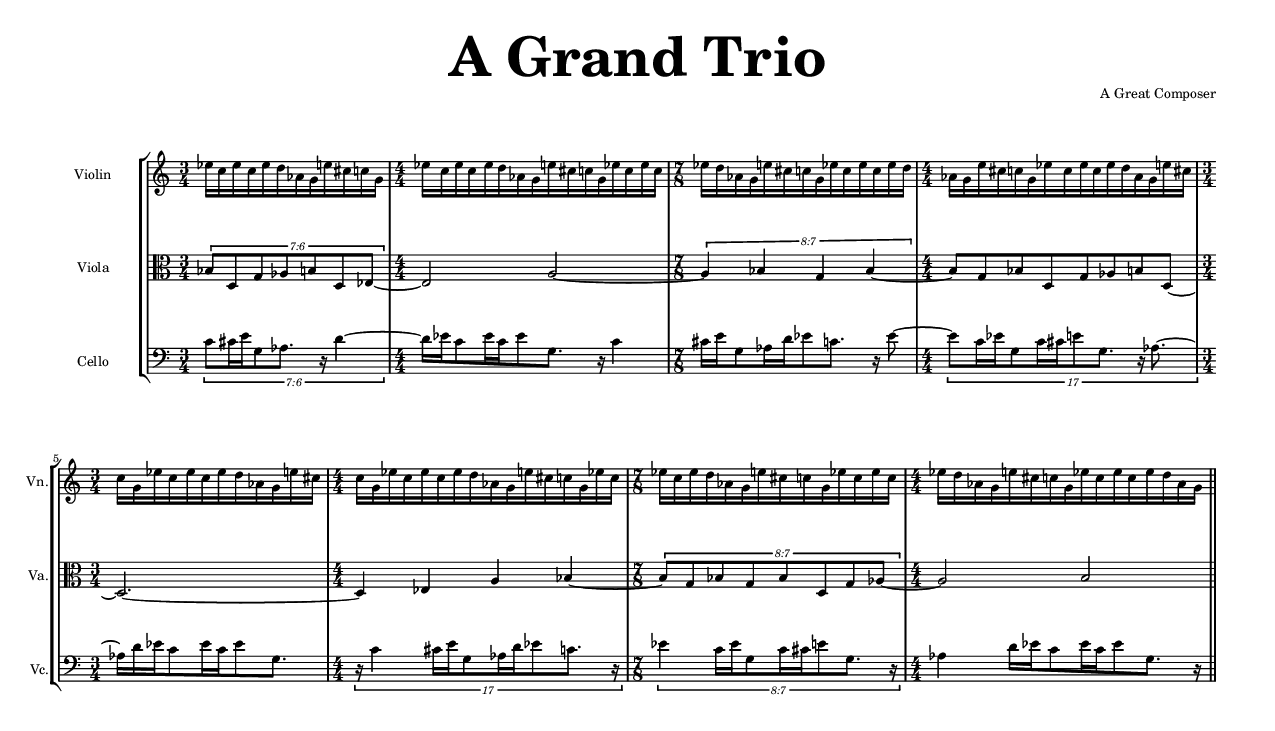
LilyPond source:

% 2016-07-14 17:44

\version "2.19.44"
\language "english"

#(set-default-paper-size "letter" 'portrait)
#(set-global-staff-size 12)

\header {
    composer = "A Great Composer"
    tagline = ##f
    title = \markup {
        \column {
            \center-align {
                \fontsize #8 {
                    "A Grand Trio"
                }
            }
        }
    }
}

\paper {
    markup-system-spacing = #'(
        (basic-distance . 0)
        (minimum-distance . 0)
        (padding . 8)
        (stretchability . 0)
    )
    system-system-spacing = #'(
        (basic-distance . 12)
        (minimum-distance . 18)
        (padding . 12)
        (stretchability . 20)
    )
}

\layout {
    \context {
        \Staff 
        \name ViolinStaff
        \type Engraver_group
        \alias Staff
    }
    \context {
        \Staff 
        \name ViolaStaff
        \type Engraver_group
        \alias Staff
    }
    \context {
        \Staff 
        \name CelloStaff
        \type Engraver_group
        \alias Staff
    }
    \context {
        \StaffGroup
        \accepts ViolinStaff
        \accepts ViolaStaff
        \accepts CelloStaff
        \override SpacingSpanner.base-shortest-duration = #(ly:make-moment 1 16)
        \override SpacingSpanner.uniform-stretching = ##t
        \override StaffGrouper.staff-staff-spacing = #'(
            (basic-distance . 10)
            (minimum-distance . 15)
            (padding . 5)
            (stretchability . 100)
            )
        \override TimeSignature.style = #'numbered
        autoBeaming = ##f
        proportionalNotationDuration = #(ly:make-moment 1 16)
        tupletFullLength = ##t
    }
}


\header {}

\layout {}

\paper {}

\score {
    \context Score = "Trio Score" <<
        \context StaffGroup = "Trio Staff Group" <<
            \tag #'violin
            \context ViolinStaff = "Violin Staff" \with {
                midiInstrument = #"violin"
            } {
                \clef "treble"
                \set Staff.instrumentName = \markup { Violin }
                \set Staff.shortInstrumentName = \markup { Vn. }
                \context Voice = "Violin Voice" {
                    {
                        \time 3/4
                        {
                            ef''16 [
                            c''16
                            ef''16
                            c''16
                            ef''16
                            d''16
                            af'16
                            g'16
                            e''16
                            cs''16
                            c''16
                            g'16 ]
                        }
                    }
                    {
                        \time 4/4
                        {
                            ef''16 [
                            c''16
                            ef''16
                            c''16
                            ef''16
                            d''16
                            af'16
                            g'16
                            e''16
                            cs''16
                            c''16
                            g'16
                            ef''16
                            c''16
                            ef''16
                            c''16 ]
                        }
                    }
                    {
                        \time 7/8
                        {
                            ef''16 [
                            d''16
                            af'16
                            g'16
                            e''16
                            cs''16
                            c''16
                            g'16
                            ef''16
                            c''16
                            ef''16
                            c''16
                            ef''16
                            d''16 ]
                        }
                    }
                    {
                        \time 4/4
                        {
                            af'16 [
                            g'16
                            e''16
                            cs''16
                            c''16
                            g'16
                            ef''16
                            c''16
                            ef''16
                            c''16
                            ef''16
                            d''16
                            af'16
                            g'16
                            e''16
                            cs''16 ]
                        }
                    }
                    {
                        \time 3/4
                        {
                            c''16 [
                            g'16
                            ef''16
                            c''16
                            ef''16
                            c''16
                            ef''16
                            d''16
                            af'16
                            g'16
                            e''16
                            cs''16 ]
                        }
                    }
                    {
                        \time 4/4
                        {
                            c''16 [
                            g'16
                            ef''16
                            c''16
                            ef''16
                            c''16
                            ef''16
                            d''16
                            af'16
                            g'16
                            e''16
                            cs''16
                            c''16
                            g'16
                            ef''16
                            c''16 ]
                        }
                    }
                    {
                        \time 7/8
                        {
                            ef''16 [
                            c''16
                            ef''16
                            d''16
                            af'16
                            g'16
                            e''16
                            cs''16
                            c''16
                            g'16
                            ef''16
                            c''16
                            ef''16
                            c''16 ]
                        }
                    }
                    {
                        \time 4/4
                        {
                            ef''16 [
                            d''16
                            af'16
                            g'16
                            e''16
                            cs''16
                            c''16
                            g'16
                            ef''16
                            c''16
                            ef''16
                            c''16
                            ef''16
                            d''16
                            af'16
                            g'16 ]
                            \bar "||"
                        }
                    }
                }
            }
            \tag #'viola
            \context ViolaStaff = "Viola Staff" \with {
                midiInstrument = #"viola"
            } {
                \clef "alto"
                \set Staff.instrumentName = \markup { Viola }
                \set Staff.shortInstrumentName = \markup { Va. }
                \context Voice = "Viola Voice" {
                    {
                        \time 3/4
                        \tweak text #tuplet-number::calc-fraction-text
                        \times 6/7 {
                            bf8 [
                            d8
                            g8
                            af8
                            b8
                            d8
                            ef8 ~ ]
                        }
                    }
                    {
                        \time 4/4
                        {
                            ef2
                            a2 ~
                        }
                    }
                    {
                        \time 7/8
                        \tweak text #tuplet-number::calc-fraction-text
                        \times 7/8 {
                            a4
                            bf4
                            g4
                            bf4 ~
                        }
                    }
                    {
                        \time 4/4
                        {
                            bf8 [
                            g8
                            bf8
                            d8
                            g8
                            af8
                            b8
                            d8 ~ ]
                        }
                    }
                    {
                        \time 3/4
                        {
                            d2. ~
                        }
                    }
                    {
                        \time 4/4
                        {
                            d4
                            ef4
                            a4
                            bf4 ~
                        }
                    }
                    {
                        \time 7/8
                        \tweak text #tuplet-number::calc-fraction-text
                        \times 7/8 {
                            bf8 [
                            g8
                            bf8
                            g8
                            bf8
                            d8
                            g8
                            af8 ~ ]
                        }
                    }
                    {
                        \time 4/4
                        {
                            af2
                            b2
                            \bar "||"
                        }
                    }
                }
            }
            \tag #'cello
            \context CelloStaff = "Cello Staff" \with {
                midiInstrument = #"cello"
            } {
                \clef "bass"
                \set Staff.instrumentName = \markup { Cello }
                \set Staff.shortInstrumentName = \markup { Vc. }
                \context Voice = "Cello Voice" {
                    {
                        \time 3/4
                        \tweak text #tuplet-number::calc-fraction-text
                        \times 6/7 {
                            c'8 [
                            cs'16
                            e'16
                            g8
                            af8. ]
                            r16
                            d'4 ~
                        }
                    }
                    {
                        \time 4/4
                        {
                            d'16 [
                            ef'16
                            c'8
                            ef'16
                            c'16
                            ef'8
                            g8. ]
                            r16
                            c'4
                        }
                    }
                    {
                        \time 7/8
                        {
                            cs'16 [
                            e'16
                            g8
                            af16
                            d'16
                            ef'8
                            c'8. ]
                            r16
                            ef'8 ~
                        }
                    }
                    {
                        \time 4/4
                        \times 16/17 {
                            ef'8 [
                            c'16
                            ef'16
                            g8
                            c'16
                            cs'16
                            e'8
                            g8. ]
                            r16
                            af8. ~
                        }
                    }
                    {
                        \time 3/4
                        {
                            af16 [
                            d'16
                            ef'16
                            c'8
                            ef'16
                            c'16
                            ef'8
                            g8. ]
                        }
                    }
                    {
                        \time 4/4
                        \times 16/17 {
                            r16
                            c'4
                            cs'16 [
                            e'16
                            g8
                            af16
                            d'16
                            ef'8
                            c'8. ]
                            r16
                        }
                    }
                    {
                        \time 7/8
                        \tweak text #tuplet-number::calc-fraction-text
                        \times 7/8 {
                            ef'4
                            c'16 [
                            ef'16
                            g8
                            c'16
                            cs'16
                            e'8
                            g8. ]
                            r16
                        }
                    }
                    {
                        \time 4/4
                        {
                            af4
                            d'16 [
                            ef'16
                            c'8
                            ef'16
                            c'16
                            ef'8
                            g8. ]
                            r16
                            \bar "||"
                        }
                    }
                }
            }
        >>
    >>
}